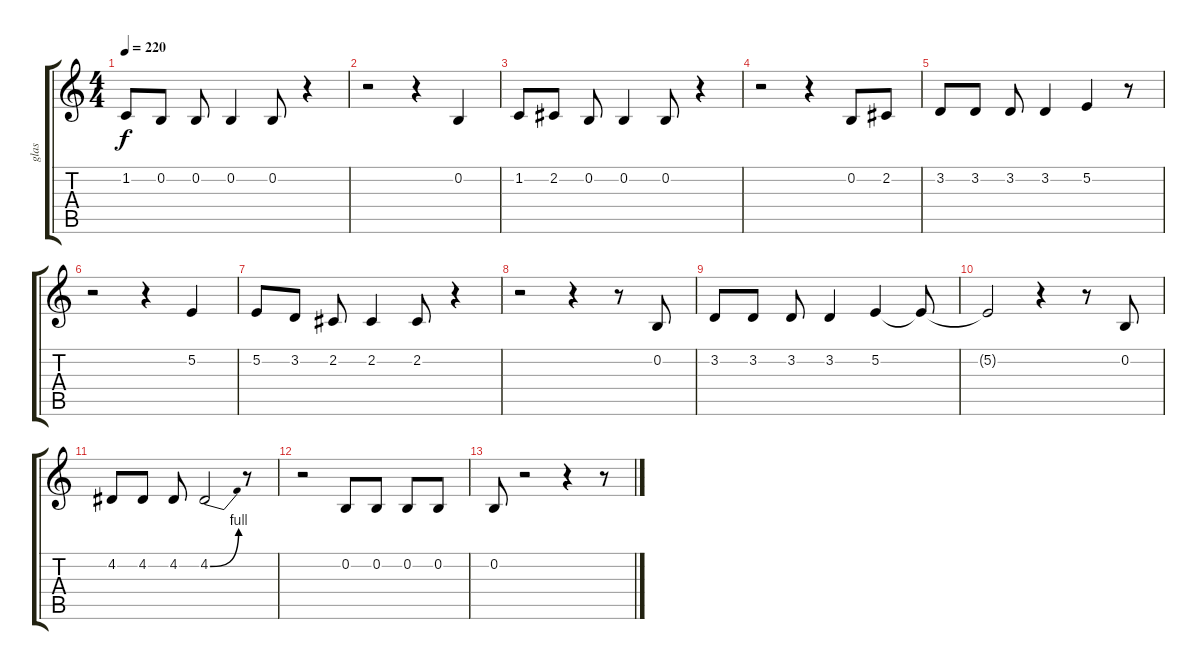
\track ("glas" "glas") {instrument stringensemble1}
\staff {score tabs}
\tuning (E4 B3 G3 D3 A2 E2) {hide}
\ts (4 4)
\tempo 220
\clef g2
\ks c
1.2.8{dy f} 0.2.8 0.2.8 0.2.4 0.2.8 r.4 |
r.2 r.4 0.2.4 |
1.2.8 2.2.8 0.2.8 0.2.4 0.2.8 r.4 |
r.2 r.4 0.2.8 2.2.8 |
3.2.8 3.2.8 3.2.8 3.2.4 5.2.4 r.8 |
r.2 r.4 5.2.4 |
5.2.8 3.2.8 2.2.8 2.2.4 2.2.8 r.4 |
r.2 r.4 r.8 0.2.8 |
3.2.8 3.2.8 3.2.8 3.2.4 5.2.4 5.2{t}.8 |
5.2{t}.2 r.4 r.8 0.2.8 |
4.2.8 4.2.8 4.2.8 4.2{be (bend 0 0 60 4)}.2 r.8 |
r.2 0.2.8 0.2.8 0.2.8 0.2.8 |
0.2.8 r.2 r.4 r.8
